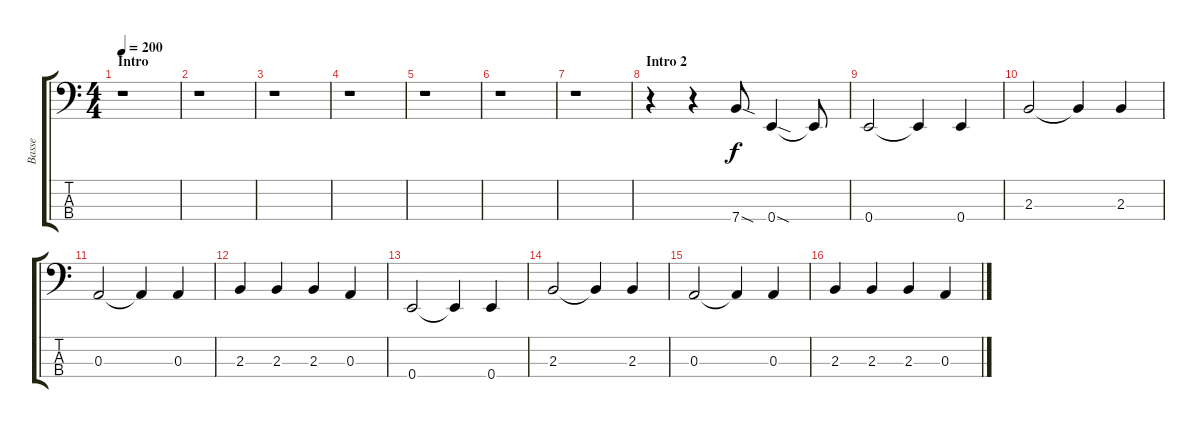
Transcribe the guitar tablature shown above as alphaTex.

\track ("Basse" "Basse") {instrument acousticbass}
\staff {score tabs}
\tuning (G2 D2 A1 E1) {hide}
\ts (4 4)
\section ("" "Intro")
\tempo 200
\clef f4
\ks c
r.1{dy f instrument acousticbass} |
r.1 |
r.1 |
r.1 |
r.1 |
r.1 |
r.1 |
\section ("" "Intro 2")
r.4 r.4 7.4{sod}.8{volume 16} 0.4{sod}.4 0.4{t}.8 |
0.4.2{volume 14} 0.4{t}.4 0.4.4 |
2.3.2 2.3{t}.4 2.3.4 |
0.3.2 0.3{t}.4 0.3.4 |
2.3.4 2.3.4 2.3.4 0.3.4 |
0.4.2 0.4{t}.4 0.4.4 |
2.3.2 2.3{t}.4 2.3.4 |
0.3.2 0.3{t}.4 0.3.4 |
2.3.4 2.3.4 2.3.4 0.3.4
